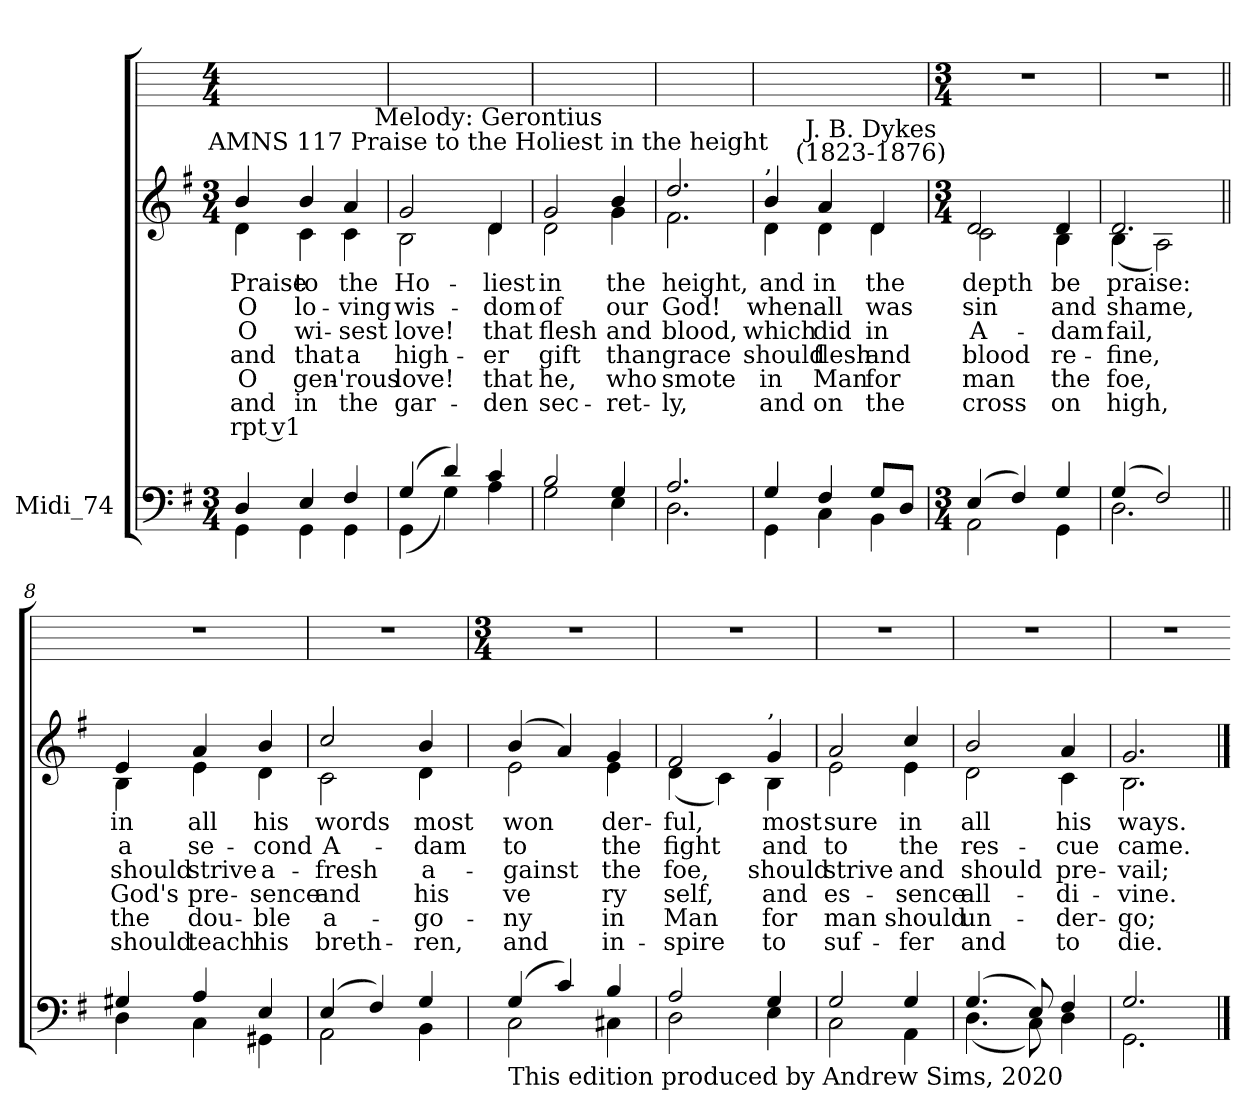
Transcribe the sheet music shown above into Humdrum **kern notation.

**kern	**kern	**text	**text	**text	**text	**text	**text	**text	**kern
*part3	*part2	*part2	*part2	*part2	*part2	*part2	*part2	*part2	*part1
*staff3	*staff2	*staff2	*staff2	*staff2	*staff2	*staff2	*staff2	*staff2	*staff1
*I"Midi_74	*	*	*	*	*	*	*	*	*
*clefF4	*clefG2	*	*	*	*	*	*	*	*
*k[f#]	*k[f#]	*	*	*	*	*	*	*	*
*G:	*G:	*	*	*	*	*	*	*	*
*M3/4	*M3/4	*	*	*	*	*	*	*	*M4/4
=1	=1	=1	=1	=1	=1	=1	=1	=1	=1
*^	*	*	*	*	*	*	*	*	*
!	!	!LO:TX:a:cj:t=J. H. Newman\n(1801-1890)	!	!	!	!	!	!	!	!
!	!	!	!LO:LY:b	!LO:LY:b	!LO:LY:b	!LO:LY:b	!LO:LY:b	!LO:LY:b	!LO:LY:b	!
*	*	*^	*	*	*	*	*	*	*	*
4D/	4GG\	4b/	4d\	Praise	O	O	and	O	and	rpt v1	2.r
!	!	!	!	!LO:LY:b	!LO:LY:b	!LO:LY:b	!LO:LY:b	!LO:LY:b	!LO:LY:b	!	!
4E/	4GG\	4b/	4c\	to	lo-	-wi-	-that	gen-	-in	.	.
!	!	!	!	!LO:LY:b	!LO:LY:b	!LO:LY:b	!LO:LY:b	!LO:LY:b	!LO:LY:b	!	!
4F#/	4GG\	4a/	4c\	the	ving	sest	a	'rous	the	.	.
=2	=2	=2	=2	=2	=2	=2	=2	=2	=2	=2	=2
!	!	!	!	!LO:LY:b	!LO:LY:b	!LO:LY:b	!LO:LY:b	!LO:LY:b	!LO:LY:b	!	!
(>4G/	(4GG\	2g/	2B\	Ho-	-wis-	-love!	high-	-love!	gar-	.	2.r
4d/)	4G\)	.	.	.	.	.	.	.	.	.	.
!	!	!LO:TX:a:cj:t=AMNS 117 Praise to the Holiest in the height	!	!	!	!	!	!	!	!	!
!	!	!LO:TX:a:cj:t=Melody&colon; Gerontius	!	!	!	!	!	!	!	!	!
!	!	!	!	!LO:LY:b	!LO:LY:b	!LO:LY:b	!LO:LY:b	!LO:LY:b	!LO:LY:b	!	!
4c/	4A\	4d/	4d\	-liest	dom	that	er	that	den	.	.
=3	=3	=3	=3	=3	=3	=3	=3	=3	=3	=3	=3
!	!	!	!	!LO:LY:b	!LO:LY:b	!LO:LY:b	!LO:LY:b	!LO:LY:b	!LO:LY:b	!	!
2B/	2G\	2g/	2d\	in	of	flesh	gift	he,	sec-	.	2.r
!	!	!	!	!LO:LY:b	!LO:LY:b	!LO:LY:b	!LO:LY:b	!LO:LY:b	!LO:LY:b	!	!
4G/	4E\	4b/	4g\	-the	our	and	than	who	ret-	.	.
=4	=4	=4	=4	=4	=4	=4	=4	=4	=4	=4	=4
!	!	!	!	!LO:LY:b	!LO:LY:b	!LO:LY:b	!LO:LY:b	!LO:LY:b	!LO:LY:b	!	!
2.A/	2.D\	2.dd/	2.f#\	-height,	God!	blood,	grace	smote	ly,	.	2.r
=5	=5	=5	=5	=5	=5	=5	=5	=5	=5	=5	=5
!	!	!LO:TX:a:t=,	!	!	!	!	!	!	!	!	!
!	!	!	!	!LO:LY:b	!LO:LY:b	!LO:LY:b	!LO:LY:b	!LO:LY:b	!LO:LY:b	!	!
4G/	4GG\	4b/	4d\	and	when	which	should	in	and	.	2.r
!	!	!	!	!LO:LY:b	!LO:LY:b	!LO:LY:b	!LO:LY:b	!LO:LY:b	!LO:LY:b	!	!
4F#/	4C\	4a/	4d\	in	all	did	flesh	Man	on	.	.
!	!	!LO:TX:a:cj:t=J. B. Dykes\n(1823-1876)	!	!	!	!	!	!	!	!	!
!	!	!	!	!LO:LY:b	!LO:LY:b	!LO:LY:b	!LO:LY:b	!LO:LY:b	!LO:LY:b	!	!
8G/L	4BB\	4d/	4d\	the	was	in	and	for	the	.	.
8D/J	.	.	.	.	.	.	.	.	.	.	.
!!LO:LB:g=z
=6	=6	=6	=6	=6	=6	=6	=6	=6	=6	=6	=6
*M3/4	*	*M3/4	*	*	*	*	*	*	*	*	*M3/4
!	!	!	!	!LO:LY:b	!LO:LY:b	!LO:LY:b	!LO:LY:b	!LO:LY:b	!LO:LY:b	!	!
(>4E/	2AA\	2d/	2c\	depth	sin	A-	-blood	man	cross	.	2.r
4F#/)	.	.	.	.	.	.	.	.	.	.	.
!	!	!	!	!LO:LY:b	!LO:LY:b	!LO:LY:b	!LO:LY:b	!LO:LY:b	!LO:LY:b	!	!
4G/	4GG\	4d/	4B\	be	and	dam	re-	-the	on	.	.
=7	=7	=7	=7	=7	=7	=7	=7	=7	=7	=7	=7
!	!	!	!	!LO:LY:b	!LO:LY:b	!LO:LY:b	!LO:LY:b	!LO:LY:b	!LO:LY:b	!	!
(>4G/	2.D\	2.d/	(<4B\	praise:	shame,	fail,	fine,	foe,	high,	.	2.r
2F#/)	.	.	2A\)	.	.	.	.	.	.	.	.
=8||	=8||	=8||	=8||	=8||	=8||	=8||	=8||	=8||	=8||	=8||	=8||
!	!	!	!	!LO:LY:b	!LO:LY:b	!LO:LY:b	!LO:LY:b	!LO:LY:b	!LO:LY:b	!	!
4G#X/	4D\	4e/	4B\	in	a	should	God's	the	should	.	2.r
!	!	!	!	!LO:LY:b	!LO:LY:b	!LO:LY:b	!LO:LY:b	!LO:LY:b	!LO:LY:b	!	!
4A/	4C\	4a/	4e\	all	se-	-strive	pre-	-dou-	-teach	.	.
!	!	!	!	!LO:LY:b	!LO:LY:b	!LO:LY:b	!LO:LY:b	!LO:LY:b	!LO:LY:b	!	!
4E/	4GG#X\	4b/	4d\	his	cond	a-	-sence	ble	his	.	.
=9	=9	=9	=9	=9	=9	=9	=9	=9	=9	=9	=9
!	!	!	!	!LO:LY:b	!LO:LY:b	!LO:LY:b	!LO:LY:b	!LO:LY:b	!LO:LY:b	!	!
(>4E/	2AA\	2cc/	2c\	words	A-	-fresh	and	a-	-breth-	.	2.r
4F#/)	.	.	.	.	.	.	.	.	.	.	.
!	!	!	!	!LO:LY:b	!LO:LY:b	!LO:LY:b	!LO:LY:b	!LO:LY:b	!LO:LY:b	!	!
4G/	4BB\	4b/	4d\	-most	dam	a-	-his	go-	-ren,	.	.
!!LO:LB:g=z
=10	=10	=10	=10	=10	=10	=10	=10	=10	=10	=10	=10
*	*	*	*	*	*	*	*	*	*	*	*M3/4
!LO:TX:b:t=This edition produced by Andrew Sims, 2020	!	!	!	!	!	!	!	!	!	!	!
!	!	!	!	!LO:LY:b	!LO:LY:b	!LO:LY:b	!LO:LY:b	!LO:LY:b	!LO:LY:b	!	!
(>4G/	2C\	(>4b/	2e\	won	to	gainst	ve	ny	and	.	2.r
4c/)	.	4a/)	.	.	.	.	.	.	.	.	.
!	!	!	!	!LO:LY:b	!LO:LY:b	!LO:LY:b	!LO:LY:b	!LO:LY:b	!LO:LY:b	!	!
4B/	4C#X\	4g/	4e\	der-	-the	the	ry	in	in-	.	.
=11	=11	=11	=11	=11	=11	=11	=11	=11	=11	=11	=11
!	!	!	!	!LO:LY:b	!LO:LY:b	!LO:LY:b	!LO:LY:b	!LO:LY:b	!LO:LY:b	!	!
2A/	2D\	2f#/	(<4d\	-ful,	fight	foe,	self,	Man	spire	.	2.r
.	.	.	4c\)	.	.	.	.	.	.	.	.
!	!	!LO:TX:a:t=,	!	!	!	!	!	!	!	!	!
!	!	!	!	!LO:LY:b	!LO:LY:b	!LO:LY:b	!LO:LY:b	!LO:LY:b	!LO:LY:b	!	!
4G/	4E\	4g/	4B\	most	and	should	and	for	to	.	.
=12	=12	=12	=12	=12	=12	=12	=12	=12	=12	=12	=12
!	!	!	!	!LO:LY:b	!LO:LY:b	!LO:LY:b	!LO:LY:b	!LO:LY:b	!LO:LY:b	!	!
2G/	2C\	2a/	2e\	sure	to	strive	es-	-man	suf-	.	2.r
!	!	!	!	!LO:LY:b	!LO:LY:b	!LO:LY:b	!LO:LY:b	!LO:LY:b	!LO:LY:b	!	!
4G/	4AA\	4cc/	4e\	-in	the	and	sence	should	fer	.	.
=13	=13	=13	=13	=13	=13	=13	=13	=13	=13	=13	=13
!	!	!	!	!LO:LY:b	!LO:LY:b	!LO:LY:b	!LO:LY:b	!LO:LY:b	!LO:LY:b	!	!
(>4.G/	(<4.D\	2b/	2d\	all	res-	-should	all-	-un-	-and	.	2.r
8E/)	8C\)	.	.	.	.	.	.	.	.	.	.
!	!	!	!	!LO:LY:b	!LO:LY:b	!LO:LY:b	!LO:LY:b	!LO:LY:b	!LO:LY:b	!	!
4F#/	4D\	4a/	4c\	his	cue	pre-	-di-	-der-	-to	.	.
=14	=14	=14	=14	=14	=14	=14	=14	=14	=14	=14	=14
!	!	!	!	!LO:LY:b	!LO:LY:b	!LO:LY:b	!LO:LY:b	!LO:LY:b	!LO:LY:b	!	!
2.G/	2.GG\	2.g/	2.B\	ways.	came.	vail;	vine.	go;	die.	.	2.r
*v	*v	*	*	*	*	*	*	*	*	*	*
*	*v	*v	*	*	*	*	*	*	*	*
==	==	=	=	=	=	=	=	=	=
*-	*-	*-	*-	*-	*-	*-	*-	*-	*-
